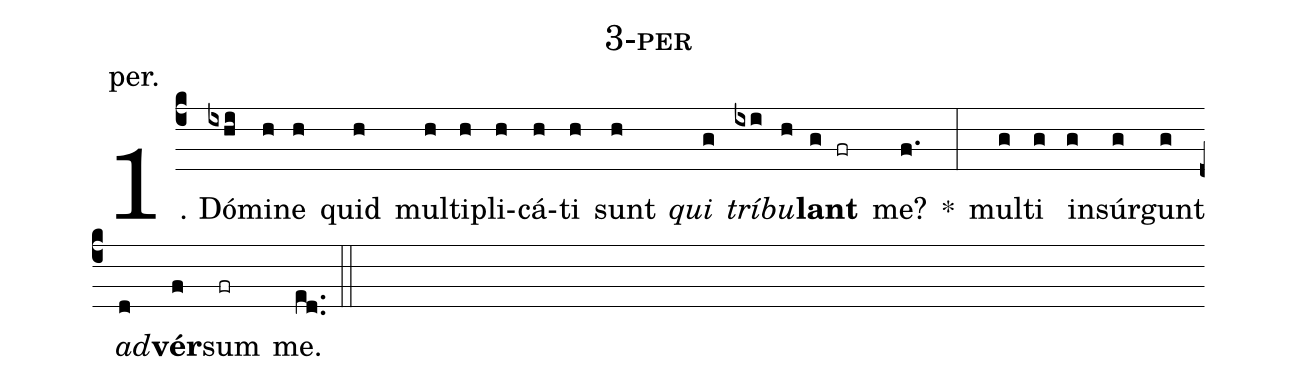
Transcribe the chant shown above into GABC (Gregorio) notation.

name: 3-per;
annotation: per.;
%%
(c4)1. Dó(ixhi)mi(h)ne(h) quid(h) mul(h)ti(h)pli(h)cá(h)ti(h) sunt(h) <i>qui</i>(g) <i>trí</i>(ixi)<i>bu</i>(h)<b>lant</b>(g fr) me?(f.) *(:) mul(g)ti(g) in(g)súr(g)gunt(g) <i>ad</i>(d)<b>vér</b>(f)sum(fr) me.(ed..) (::)
